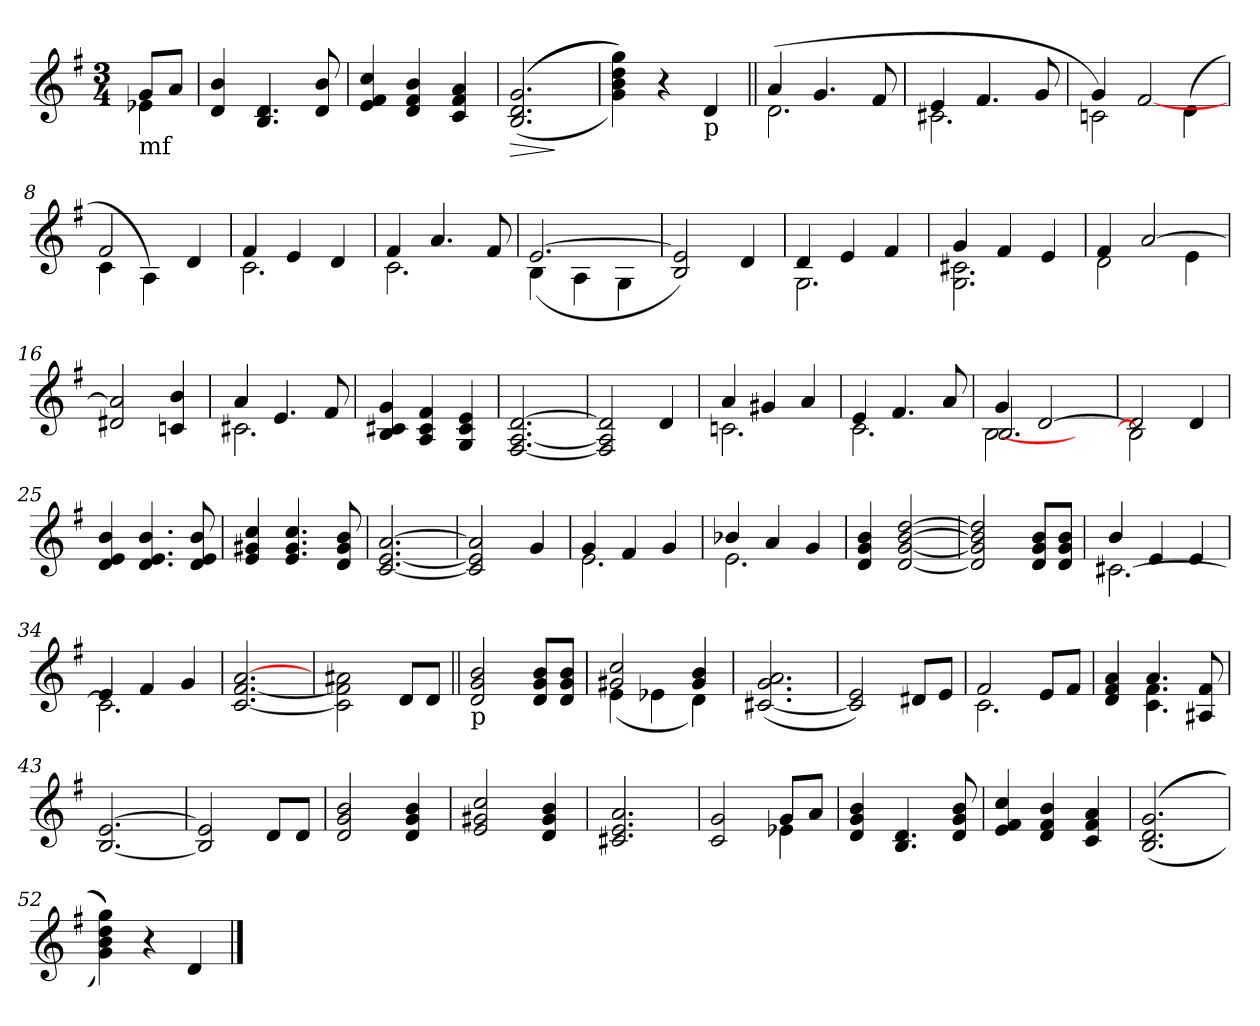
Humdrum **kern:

**kern	**dynam
*part1	*part1
*staff1	*staff1
*clefG2	*
*k[f#]	*
*G:	*
*M3/4	*
=	=
*^	*
!LO:TX:b:t=mf	!	!
4e-X\	8g/L	.
.	8a/J	.
*v	*v	*
=1	=1
4d/ 4b/	.
4.B/ 4.d/	.
8d/ 8b/	.
=2	=2
4e/ 4f#/ 4cc/	.
4d/ 4f#/ 4b/	.
4c/ 4f#/ 4a/	.
=3	=3
!	!LO:HP:b
(>(>(<2.B/ 2.d/ 2.g/	>
.	]
=4	=4
4g\ 4b\ 4dd\ 4gg\)))	.
4r	.
!LO:TX:b:t=p	!
4d/	.
=5||	=5||
*^	*
(<2.d\	4a/	.
.	4.g/	.
.	8f#/	.
=6	=6	=6
2.c#X\	4e/	.
.	4.f#/	.
.	8g/	.
!!LO:LB:g=z	!!
=7	=7	=7
2cn\)	4g/	.
.	[2f#/	.
(<4d\	.	.
=8	=8	=8
2f#/	4c\	.
.	4A\)	.
4d/	4ryy	.
=9	=9	=9
2.c\	4f#/	.
.	4e/	.
.	4d/	.
=10	=10	=10
2.c\	4f#/	.
.	4.a/	.
.	8f#/	.
=11	=11	=11
[2.e/	(<4B\	.
.	4A\	.
.	4G\	.
*v	*v	*
=12	=12
2B/ 2e/])	.
4d/	.
=13	=13
*^	*
2.G\	4d/	.
.	4e/	.
.	4f#/	.
!!LO:LB:g=z	!!
=14	=14	=14
2.G\ 2.c#X\	4g/	.
.	4f#/	.
.	4e/	.
=15	=15	=15
4f#/	2d\	.
[>2a/	.	.
.	4e\	.
*v	*v	*
=16	=16
2d#X/ 2a/]	.
4cn/ 4b/	.
=17	=17
*^	*
2.c#X\	4a/	.
.	4.e/	.
.	8f#/	.
*v	*v	*
=18	=18
4B/ 4c#X/ 4g/	.
4A/ 4c#/ 4f#/	.
4G/ 4c#/ 4e/	.
=19	=19
[2.F#/ [2.A/ [2.d/	.
=20	=20
2F#/] 2A/] 2d/]	.
4d/	.
=21	=21
*^	*
2.cn\	4a/	.
.	4g#X/	.
.	4a/	.
!!LO:LB:g=z	!!
=22	=22	=22
2.c\	4e/	.
.	4.f#/	.
.	8a/	.
=23	=23	=23
*	*^	*
2.B/	[<2B\	4g/	.
.	.	[>2d/	.
.	4ryy	.	.
*	*v	*v	*
=24	=24	=24
2d/]	2B\]	.
4d/	4ryy	.
*v	*v	*
=25	=25
4d/ 4e/ 4b/	.
4.d/ 4.e/ 4.b/	.
8d/ 8e/ 8b/	.
=26	=26
4e/ 4g#X/ 4cc/	.
4.e/ 4.g#/ 4.cc/	.
8d/ 8g#/ 8b/	.
=27	=27
[2.c/ [2.e/ [2.a/	.
=28	=28
2c/] 2e/] 2a/]	.
4g/	.
!!LO:LB:g=z
=29	=29
*^	*
2.e\	4g/	.
.	4f#/	.
.	4g/	.
=30	=30	=30
2.e\	4b-X/	.
.	4a/	.
.	4g/	.
*v	*v	*
=31	=31
4d/ 4g/ 4b/	.
[2d/ [2g/ [2b/ [2dd/	.
=32	=32
2d/] 2g/] 2b/] 2dd/]	.
8d/ 8g/ 8b/L	.
8d/ 8g/ 8b/J	.
=33	=33
*^	*
[2.c#X\	4b/	.
.	4e/	.
.	4e/	.
=34	=34	=34
2.c#\]	4e/	.
.	4f#/	.
.	4g/	.
*v	*v	*
=35	=35
[2.c/ [2.f#/ [2.a/	.
=36	=36
2c\] 2f#\] 2a#X\	.
8d/L	.
8d/J	.
!!LO:LB:g=z
=37||	=37||
!LO:TX:b:t=p	!
2d/ 2g/ 2b/	.
8d/ 8g/ 8b/L	.
8d/ 8g/ 8b/J	.
=38	=38
*^	*
2g#X/ 2cc/	(<4e\	.
.	4e-X\	.
4g#/ 4b/	4d\)	.
*v	*v	*
=39	=39
(>[2.c#X/ 2.g/ 2.a/	.
=40	=40
2c#/] 2e/)	.
8d#X/L	.
8e/J	.
=41	=41
*^	*
2f#/	2.c\	.
8e/L	.	.
8f#/J	.	.
=42	=42	=42
4d/ 4f#/ 4a/	4ryy	.
4.c\ 4.f#\	4.a/	.
8A#X/ 8f#/	8ryy	.
*v	*v	*
=43	=43
[2.B/ [2.e/	.
=44	=44
2B/] 2e/]	.
8d/L	.
8d/J	.
!!LO:LB:g=z
=45	=45
2d/ 2g/ 2b/	.
4d/ 4g/ 4b/	.
=46	=46
2e/ 2g#X/ 2cc/	.
4d/ 4g#/ 4b/	.
=47	=47
2.c#X/ 2.e/ 2.a/	.
=48	=48
*^	*
2c/ 2g/	2ryy	.
4e-X\	8g/L	.
.	8a/J	.
*v	*v	*
=49	=49
4d/ 4g/ 4b/	.
4.B/ 4.d/	.
8d/ 8g/ 8b/	.
=50	=50
4e/ 4f#/ 4cc/	.
4d/ 4f#/ 4b/	.
4c/ 4f#/ 4a/	.
=51	=51
(>(>(<2.B/ 2.d/ 2.g/	.
=52	=52
4g\ 4b\ 4dd\ 4gg\)))	.
4r	.
4d/	.
==	==
*-	*-
